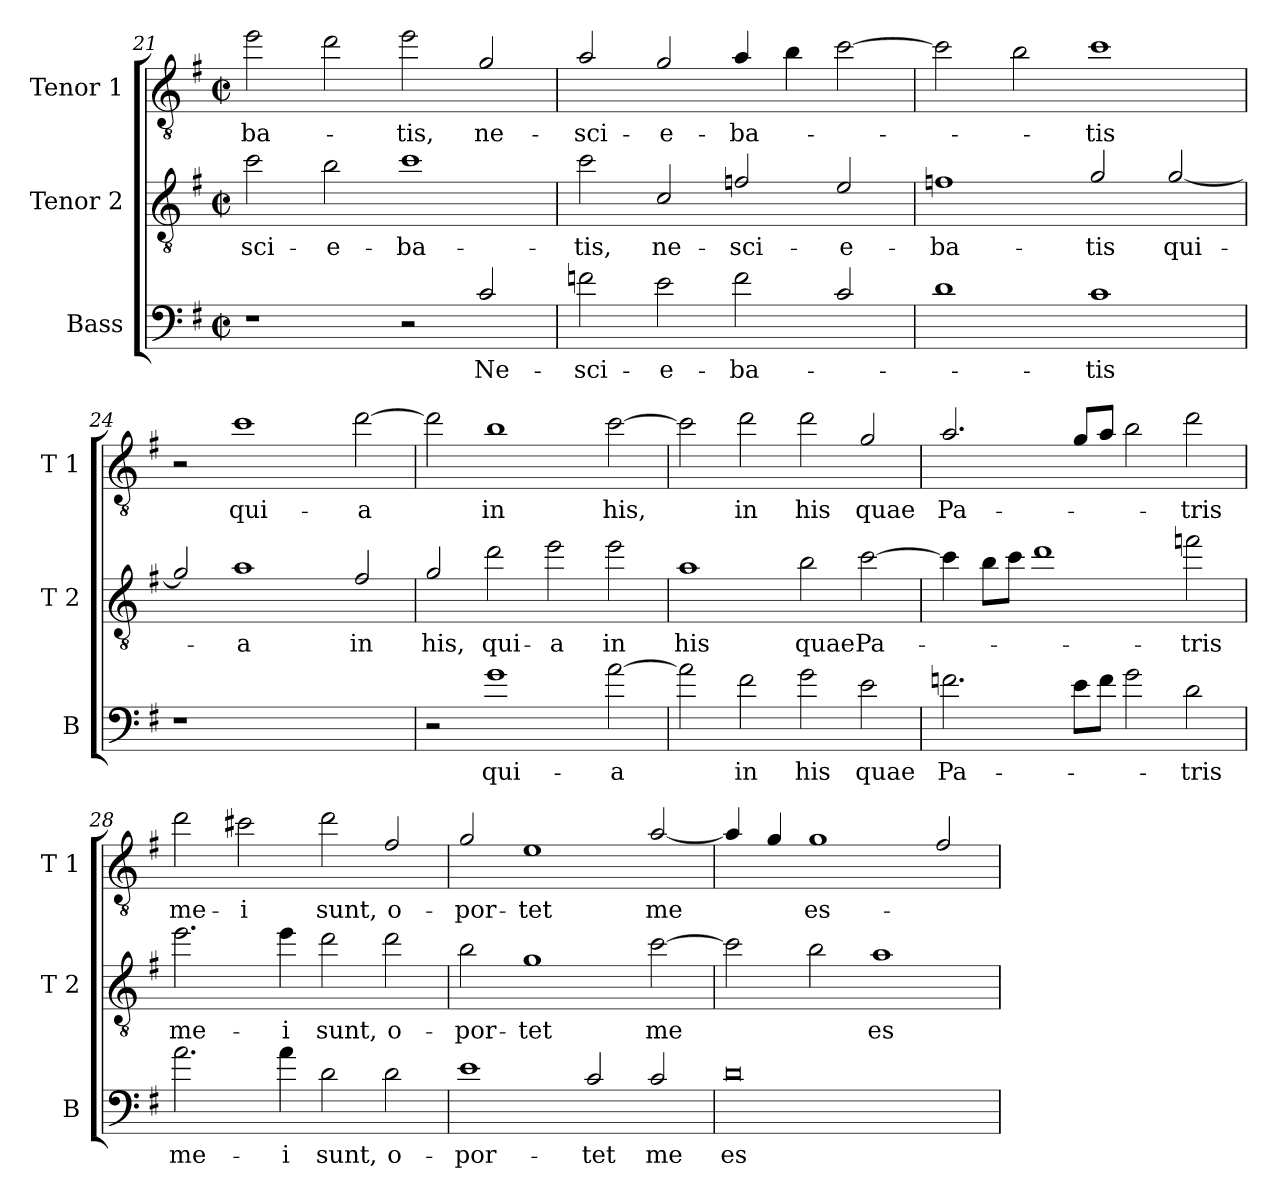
**kern	**text	**kern	**text	**kern	**text
*part3	*part3	*part2	*part2	*part1	*part1
*staff3	*staff3	*staff2	*staff2	*staff1	*staff1
*I"Bass	*	*I"Tenor 2	*	*I"Tenor 1	*
*I'B	*	*I'T 2	*	*I'T 1	*
*clefF4	*	*clefGv2	*	*clefGv2	*
*ITrd7c12	*	*ITrd7c12	*	*ITrd7c12	*
*k[f#]	*	*k[f#]	*	*k[f#]	*
*G:	*	*G:	*	*G:	*
*M2/2	*	*M2/2	*	*M2/2	*
*met(c|)	*	*met(c|)	*	*met(c|)	*
=21	=21	=21	=21	=21	=21
!	!	!	!LO:LY:b	!	!LO:LY:b
1r	.	2c\	-sci-	2e\	-ba-
!	!	!	!LO:LY:b	!	!
.	.	2B\	-e-	2d\	.
!	!	!	!LO:LY:b	!	!LO:LY:b
2r	.	1c	-ba-	2e\	-tis,
!	!LO:LY:b	!	!	!	!LO:LY:b
2C/	Ne-	.	.	2G/	ne-
!!LO:PB:g=z
=22	=22	=22	=22	=22	=22
!	!LO:LY:b	!	!LO:LY:b	!	!LO:LY:b
2Fn\	-sci-	2c\	-tis,	2A/	-sci-
!	!LO:LY:b	!	!LO:LY:b	!	!LO:LY:b
2E\	-e-	2C/	ne-	2G/	-e-
!	!LO:LY:b	!	!LO:LY:b	!	!LO:LY:b
2F\	-ba-	2Fn/	-sci-	4A/	-ba-
.	.	.	.	4B\	.
!	!	!	!LO:LY:b	!	!
2C/	.	2E/	-e-	[2c\	.
=23	=23	=23	=23	=23	=23
!	!	!	!LO:LY:b	!	!
1D	.	1Fn	-ba-	2c\]	.
.	.	.	.	2B\	.
!	!LO:LY:b	!	!LO:LY:b	!	!LO:LY:b
1C	-tis	2G/	-tis	1c	-tis
!	!	!	!LO:LY:b	!	!
.	.	[2G/	qui-	.	.
=24	=24	=24	=24	=24	=24
1r	.	2G/]	.	2r	.
!	!	!	!LO:LY:b	!	!LO:LY:b
.	.	1A	-a	1c	qui-
1ryy	.	.	.	.	.
!	!	!	!LO:LY:b	!	!LO:LY:b
.	.	2F#/	in	[2d\	-a
=25	=25	=25	=25	=25	=25
!	!	!	!LO:LY:b	!	!
2r	.	2G/	his,	2d\]	.
!	!LO:LY:b	!	!LO:LY:b	!	!LO:LY:b
1G	qui-	2d\	qui-	1B	in
!	!	!	!LO:LY:b	!	!
.	.	2e\	-a	.	.
!	!LO:LY:b	!	!LO:LY:b	!	!LO:LY:b
[2A\	-a	2e\	in	[2c\	his,
=26	=26	=26	=26	=26	=26
!	!	!	!LO:LY:b	!	!
2A\]	.	1A	his	2c\]	.
!	!LO:LY:b	!	!	!	!LO:LY:b
2F#\	in	.	.	2d\	in
!	!LO:LY:b	!	!LO:LY:b	!	!LO:LY:b
2G\	his	2B\	quae	2d\	his
!	!LO:LY:b	!	!LO:LY:b	!	!LO:LY:b
2E\	quae	[2c\	Pa-	2G/	quae
!!LO:LB:g=z
=27	=27	=27	=27	=27	=27
!	!LO:LY:b	!	!	!	!LO:LY:b
2.Fn\	Pa-	4c\]	.	2.A/	Pa-
.	.	8B\L	.	.	.
.	.	8c\J	.	.	.
.	.	1d	.	.	.
8E\L	.	.	.	8G/L	.
8F\J	.	.	.	8A/J	.
2G\	.	.	.	2B\	.
!	!LO:LY:b	!	!LO:LY:b	!	!LO:LY:b
2D\	-tris	2fn\	-tris	2d\	-tris
=28	=28	=28	=28	=28	=28
!	!LO:LY:b	!	!LO:LY:b	!	!LO:LY:b
2.A\	me-	2.e\	me-	2d\	me-
!	!	!	!	!	!LO:LY:b
.	.	.	.	2c#X\	-i
!	!LO:LY:b	!	!LO:LY:b	!	!
4A\	-i	4e\	-i	.	.
!	!LO:LY:b	!	!LO:LY:b	!	!LO:LY:b
2D\	sunt,	2d\	sunt,	2d\	sunt,
!	!LO:LY:b	!	!LO:LY:b	!	!LO:LY:b
2D\	o-	2d\	o-	2F#/	o-
=29	=29	=29	=29	=29	=29
!	!LO:LY:b	!	!LO:LY:b	!	!LO:LY:b
1E	-por-	2B\	-por-	2G/	-por-
!	!	!	!LO:LY:b	!	!LO:LY:b
.	.	1G	-tet	1E	-tet
!	!LO:LY:b	!	!	!	!
2C/	-tet	.	.	.	.
!	!LO:LY:b	!	!LO:LY:b	!	!LO:LY:b
2C/	me	[2c\	me	[2A/	me
=30	=30	=30	=30	=30	=30
!	!LO:LY:b	!	!	!	!
0D	es-	2c\]	.	4A/]	.
.	.	.	.	4G/	.
!	!	!	!	!	!LO:LY:b
.	.	2B\	.	1G	es-
!	!	!	!LO:LY:b	!	!
.	.	1A	es-	.	.
.	.	.	.	2F#/	.
=	=	=	=	=	=
*-	*-	*-	*-	*-	*-
